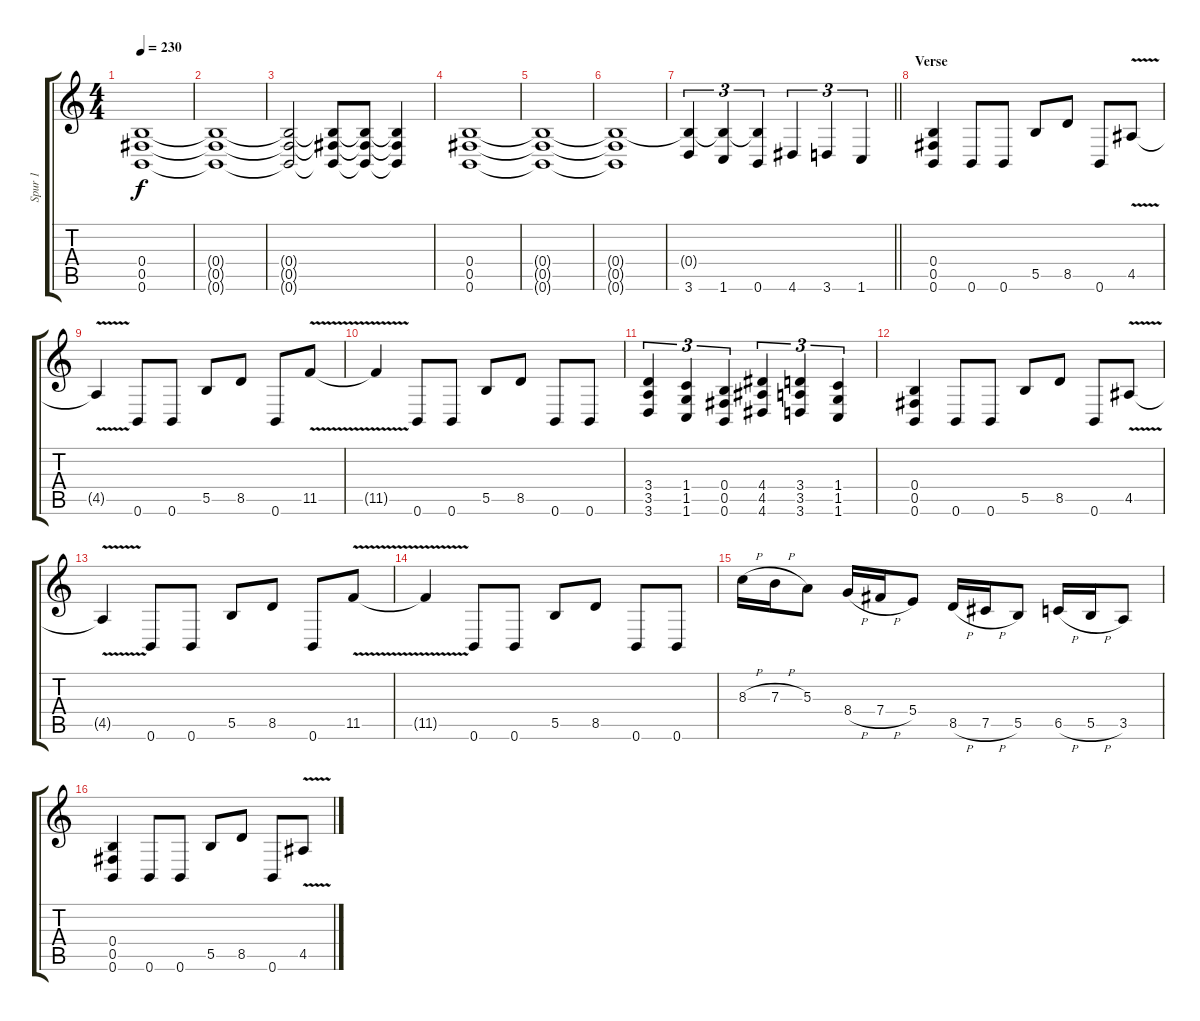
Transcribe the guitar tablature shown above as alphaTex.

\track ("Spur 1" "Spur 1") {instrument distortionguitar}
\staff {score tabs}
\tuning (Db4 Ab3 E3 B2 Gb2 B1) {hide}
\ts (4 4)
\tempo 230
\clef g2
\ks c
(0.4{t} 0.5{t} 0.6{t}).1{dy f} |
(0.4{t} 0.5{t} 0.6{t}).1 |
(0.4{t} 0.5{t} 0.6{t}).2 (0.4{t} 0.5{t} 0.6{t}).8 (0.4{t} 0.5{t} 0.6{t}).8 (0.4{t} 0.5{t} 0.6{t}).4 |
(0.4 0.5 0.6).1 |
(0.4{t} 0.5{t} 0.6{t}).1 |
(0.4{t} 0.5{t} 0.6{t}).1 |
\barLineRight lightlight
(0.4{t} 3.6).4{tu (3 2)} (0.4{t} 1.6).4{tu (3 2)} (0.4{t} 0.6).4{tu (3 2)} 4.6.4{tu (3 2)} 3.6.4{tu (3 2)} 1.6.4{tu (3 2)} |
\section ("" "Verse")
(0.4 0.5 0.6).4 0.6.8 0.6.8 5.5.8 8.5.8 0.6.8 4.5{v}.8 |
4.5{t}.4 0.6.8 0.6.8 5.5.8 8.5.8 0.6.8 11.5{v}.8 |
11.5{t}.4 0.6.8 0.6.8 5.5.8 8.5.8 0.6.8 0.6.8 |
(3.4 3.5 3.6).4{tu (3 2)} (1.4 1.5 1.6).4{tu (3 2)} (0.4 0.5 0.6).4{tu (3 2)} (4.4 4.5 4.6).4{tu (3 2)} (3.4 3.5 3.6).4{tu (3 2)} (1.4 1.5 1.6).4{tu (3 2)} |
(0.4 0.5 0.6).4 0.6.8 0.6.8 5.5.8 8.5.8 0.6.8 4.5{v}.8 |
4.5{t}.4 0.6.8 0.6.8 5.5.8 8.5.8 0.6.8 11.5{v}.8 |
11.5{t}.4 0.6.8 0.6.8 5.5.8 8.5.8 0.6.8 0.6.8 |
8.3{h}.16 7.3{h}.16 5.3.8 8.4{h}.16 7.4{h}.16 5.4.8 8.5{h}.16 7.5{h}.16 5.5.8 6.5{h}.16 5.5{h}.16 3.5.8 |
(0.4 0.5 0.6).4 0.6.8 0.6.8 5.5.8 8.5.8 0.6.8 4.5{v}.8
